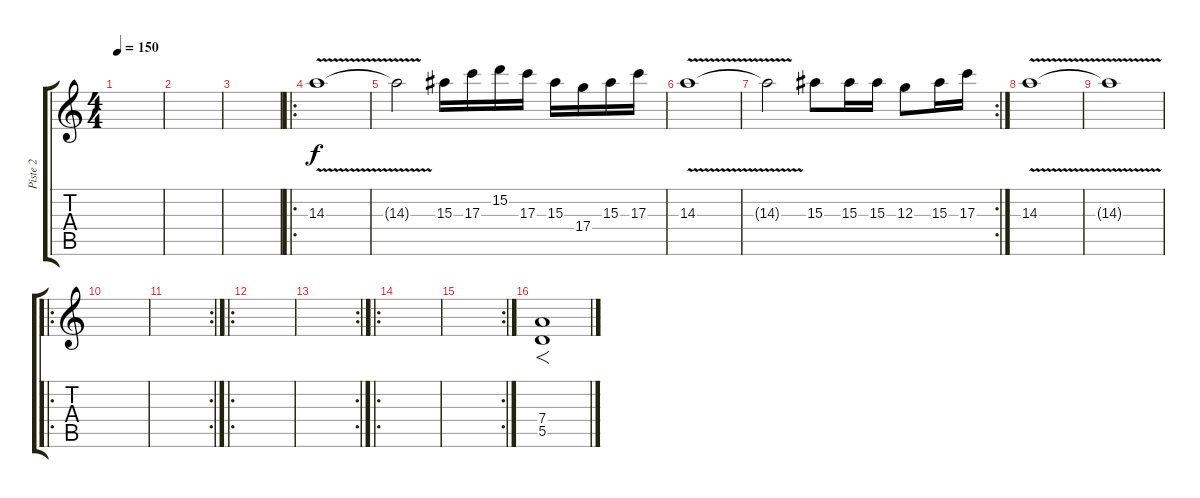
\track ("Piste 2" "Piste 2") {instrument distortionguitar}
\staff {score tabs}
\tuning (E4 B3 G3 D3 A2 E2) {hide}
\ts (4 4)
\tempo 150
\clef g2
\ks c
|
|
|
\ro
14.3{v}.1 |
14.3{t}.2 15.3.16 17.3.16 15.2.16 17.3.16 15.3.16 17.4.16 15.3.16 17.3.16 |
14.3{v}.1 |
\rc 2
14.3{t}.2 15.3.8 15.3.16 15.3.16 12.3.8 15.3.16 17.3.16 |
14.3{v}.1 |
14.3{t}.1 |
\ro
|
\rc 2
|
\ro
|
\rc 2
|
\ro
|
\rc 2
|
(7.4 5.5).1{f}
